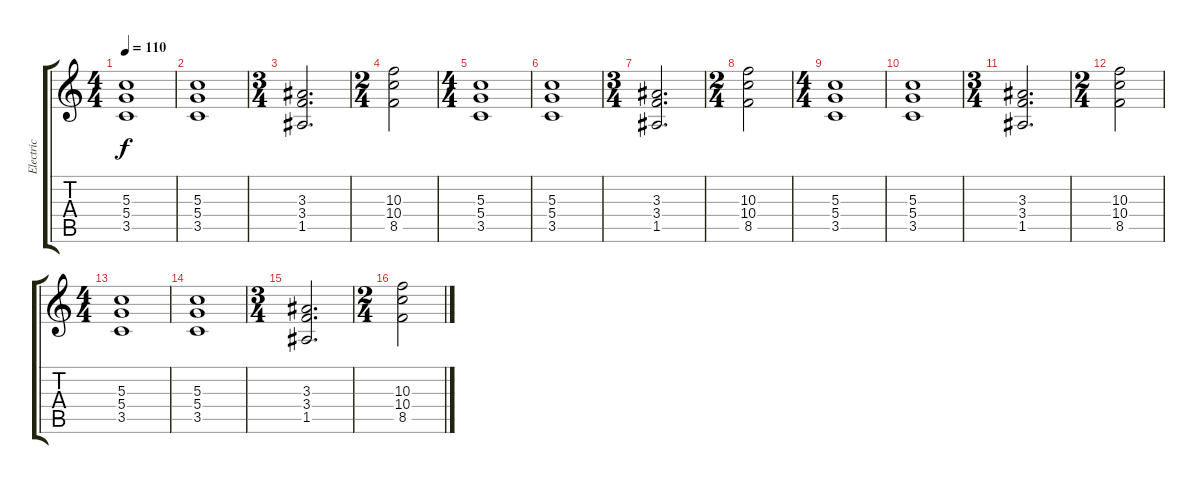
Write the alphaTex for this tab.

\track ("Electric" "Electric") {instrument overdrivenguitar}
\staff {score tabs}
\tuning (E4 B3 G3 D3 A2 E2) {hide}
\ts (4 4)
\tempo 110
\clef g2
\ks c
(5.3 5.4 3.5).1{dy f} |
(5.3 5.4 3.5).1 |
\ts (3 4)
(3.3 3.4 1.5).2{d} |
\ts (2 4)
(10.3 10.4 8.5).2 |
\ts (4 4)
(5.3 5.4 3.5).1 |
(5.3 5.4 3.5).1 |
\ts (3 4)
(3.3 3.4 1.5).2{d} |
\ts (2 4)
(10.3 10.4 8.5).2 |
\ts (4 4)
(5.3 5.4 3.5).1 |
(5.3 5.4 3.5).1 |
\ts (3 4)
(3.3 3.4 1.5).2{d} |
\ts (2 4)
(10.3 10.4 8.5).2 |
\ts (4 4)
(5.3 5.4 3.5).1 |
(5.3 5.4 3.5).1 |
\ts (3 4)
(3.3 3.4 1.5).2{d} |
\ts (2 4)
(10.3 10.4 8.5).2
